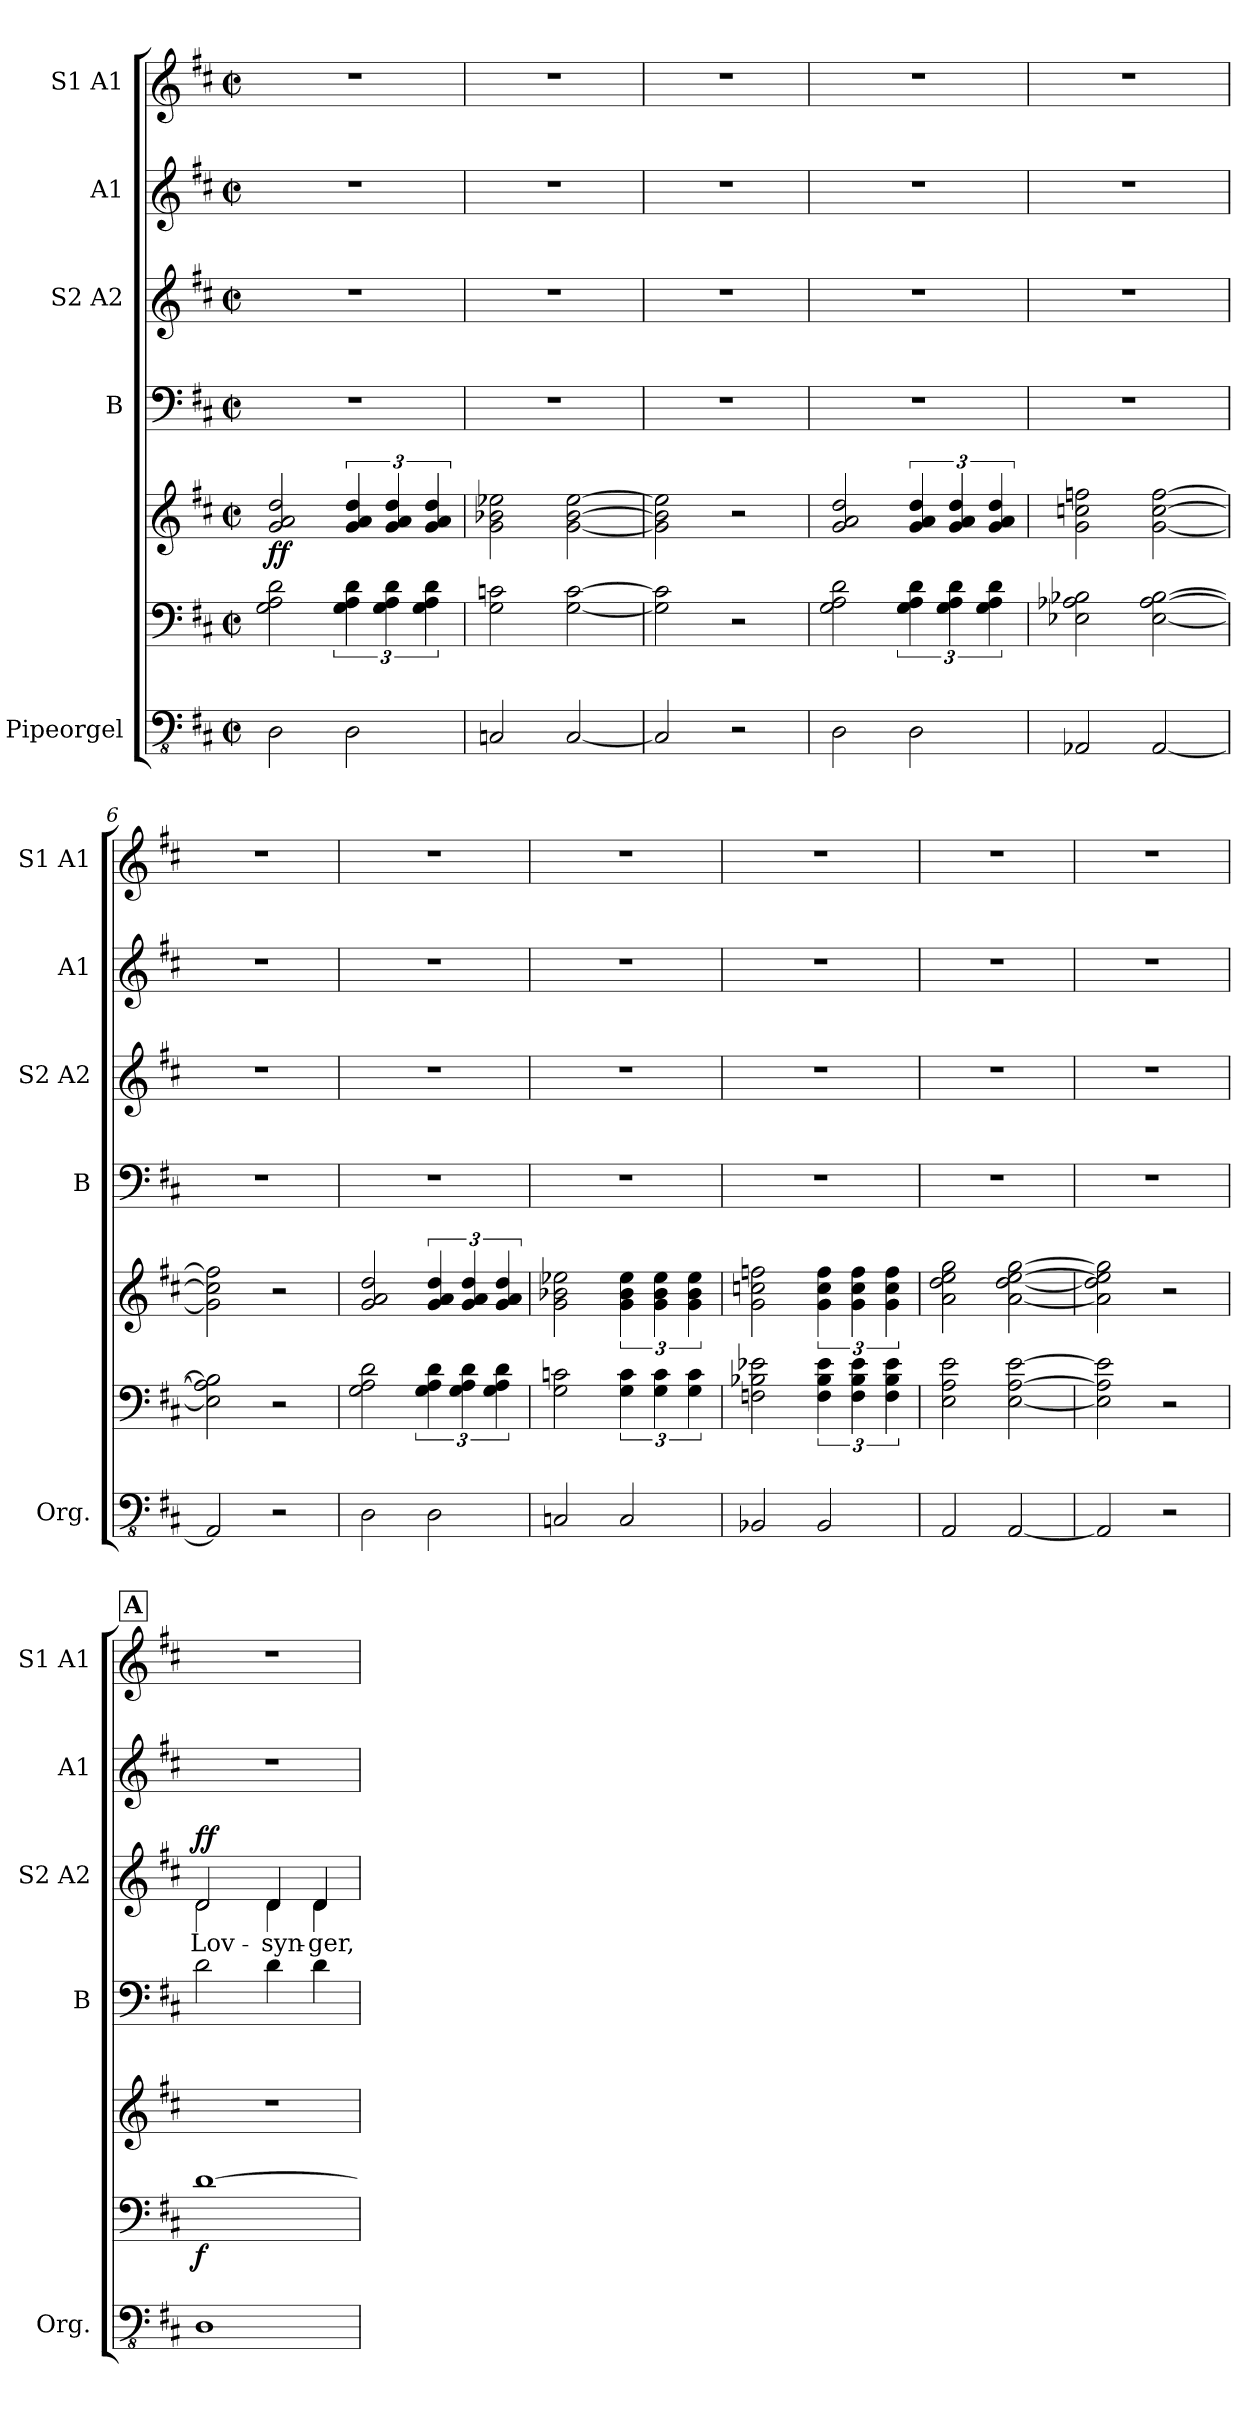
**kern	**kern	**kern	**dynam	**kern	**kern	**text	**dynam	**kern	**kern
*part5	*part5	*part5	*part5	*part4	*part3	*part3	*part3	*part2	*part1
*staff7	*staff6	*staff5	*staff5/6/7	*staff4	*staff3	*staff3	*staff3	*staff2	*staff1
*I"Pipeorgel	*	*	*	*I"B	*I"S2 A2	*	*	*I"A1	*I"S1 A1
*I'Org.	*	*	*	*I'B	*I'S2 A2	*	*	*I'A1	*I'S1 A1
*clefFv4	*clefF4	*clefG2	*	*clefF4	*clefG2	*	*	*clefG2	*clefG2
*k[f#c#]	*k[f#c#]	*k[f#c#]	*	*k[f#c#]	*k[f#c#]	*	*	*k[f#c#]	*k[f#c#]
*M2/2	*M2/2	*M2/2	*	*M2/2	*M2/2	*	*	*M2/2	*M2/2
*met(c|)	*met(c|)	*met(c|)	*	*met(c|)	*met(c|)	*	*	*met(c|)	*met(c|)
*MM200	*MM200	*MM200	*	*MM200	*MM200	*	*	*MM200	*MM200
=1	=1	=1	=1	=1	=1	=1	=1	=1	=1
!	!	!	!LO:DY:b	!	!	!	!	!	!
2DD\	2G\ 2A\ 2d\	2g/ 2a/ 2dd/	ff	1r	1r	.	.	1r	1r
2DD\	6G\ 6A\ 6d\	6g/ 6a/ 6dd/	.	.	.	.	.	.	.
.	6G\ 6A\ 6d\	6g/ 6a/ 6dd/	.	.	.	.	.	.	.
.	6G\ 6A\ 6d\	6g/ 6a/ 6dd/	.	.	.	.	.	.	.
=2	=2	=2	=2	=2	=2	=2	=2	=2	=2
2CCn/	2G\ 2cn\	2g\ 2b-X\ 2ee-X\	.	1r	1r	.	.	1r	1r
[2CC/	[2G\ [2c\	[2g\ [2b-\ [2ee-\	.	.	.	.	.	.	.
=3	=3	=3	=3	=3	=3	=3	=3	=3	=3
2CC/]	2G\] 2c\]	2g\] 2b-\] 2ee-\]	.	1r	1r	.	.	1r	1r
2r	2r	2r	.	.	.	.	.	.	.
=4	=4	=4	=4	=4	=4	=4	=4	=4	=4
2DD\	2G\ 2A\ 2d\	2g/ 2a/ 2dd/	.	1r	1r	.	.	1r	1r
2DD\	6G\ 6A\ 6d\	6g/ 6a/ 6dd/	.	.	.	.	.	.	.
.	6G\ 6A\ 6d\	6g/ 6a/ 6dd/	.	.	.	.	.	.	.
.	6G\ 6A\ 6d\	6g/ 6a/ 6dd/	.	.	.	.	.	.	.
=5	=5	=5	=5	=5	=5	=5	=5	=5	=5
2AAA-X/	2E-X\ 2A-X\ 2B-X\	2g\ 2ccn\ 2ffn\	.	1r	1r	.	.	1r	1r
[2AAA-/	[2E-\ [2A-\ [2B-\	[2g\ [2cc\ [2ff\	.	.	.	.	.	.	.
=6	=6	=6	=6	=6	=6	=6	=6	=6	=6
2AAA-/]	2E-\] 2A-\] 2B-\]	2g\] 2cc\] 2ff\]	.	1r	1r	.	.	1r	1r
2r	2r	2r	.	.	.	.	.	.	.
!!LO:LB:g=z
=7	=7	=7	=7	=7	=7	=7	=7	=7	=7
2DD\	2G\ 2A\ 2d\	2g/ 2a/ 2dd/	.	1r	1r	.	.	1r	1r
2DD\	6G\ 6A\ 6d\	6g/ 6a/ 6dd/	.	.	.	.	.	.	.
.	6G\ 6A\ 6d\	6g/ 6a/ 6dd/	.	.	.	.	.	.	.
.	6G\ 6A\ 6d\	6g/ 6a/ 6dd/	.	.	.	.	.	.	.
=8	=8	=8	=8	=8	=8	=8	=8	=8	=8
2CCn/	2G\ 2cn\	2g\ 2b-X\ 2ee-X\	.	1r	1r	.	.	1r	1r
2CC/	6G\ 6c\	6g\ 6b-\ 6ee-\	.	.	.	.	.	.	.
.	6G\ 6c\	6g\ 6b-\ 6ee-\	.	.	.	.	.	.	.
.	6G\ 6c\	6g\ 6b-\ 6ee-\	.	.	.	.	.	.	.
=9	=9	=9	=9	=9	=9	=9	=9	=9	=9
2BBB-X/	2Fn\ 2B-X\ 2e-X\	2g\ 2ccn\ 2ffn\	.	1r	1r	.	.	1r	1r
2BBB-/	6F\ 6B-\ 6e-\	6g\ 6cc\ 6ff\	.	.	.	.	.	.	.
.	6F\ 6B-\ 6e-\	6g\ 6cc\ 6ff\	.	.	.	.	.	.	.
.	6F\ 6B-\ 6e-\	6g\ 6cc\ 6ff\	.	.	.	.	.	.	.
=10	=10	=10	=10	=10	=10	=10	=10	=10	=10
2AAA/	2E\ 2A\ 2e\	2a\ 2dd\ 2ee\ 2gg\	.	1r	1r	.	.	1r	1r
[2AAA/	[2E\ [2A\ [2e\	[2a\ [2dd\ [2ee\ [2gg\	.	.	.	.	.	.	.
=11	=11	=11	=11	=11	=11	=11	=11	=11	=11
2AAA/]	2E\] 2A\] 2e\]	2a\] 2dd\] 2ee\] 2gg\]	.	1r	1r	.	.	1r	1r
2r	2r	2r	.	.	.	.	.	.	.
!!LO:LB:g=z
!!LO:REH:place=s1:a:B:fs=14:t=A
=12	=12	=12	=12	=12	=12	=12	=12	=12	=12
!	!	!	!LO:DY:b=2	!	!	!LO:LY:b	!LO:DY:a	!	!
*	*	*	*	*	*^	*	*	*	*
1DD	[1d	1r	f	2d\	2d/	2d\	Lov-	ff	1r	1r
!	!	!	!	!	!	!	!LO:LY:b	!	!	!
.	.	.	.	4d\	4d/	4d\	-syn-	.	.	.
!	!	!	!	!	!	!	!LO:LY:b	!	!	!
.	.	.	.	4d\	4d/	4d\	-ger,	.	.	.
*	*	*	*	*	*v	*v	*	*	*	*
=	=	=	=	=	=	=	=	=	=
*-	*-	*-	*-	*-	*-	*-	*-	*-	*-
